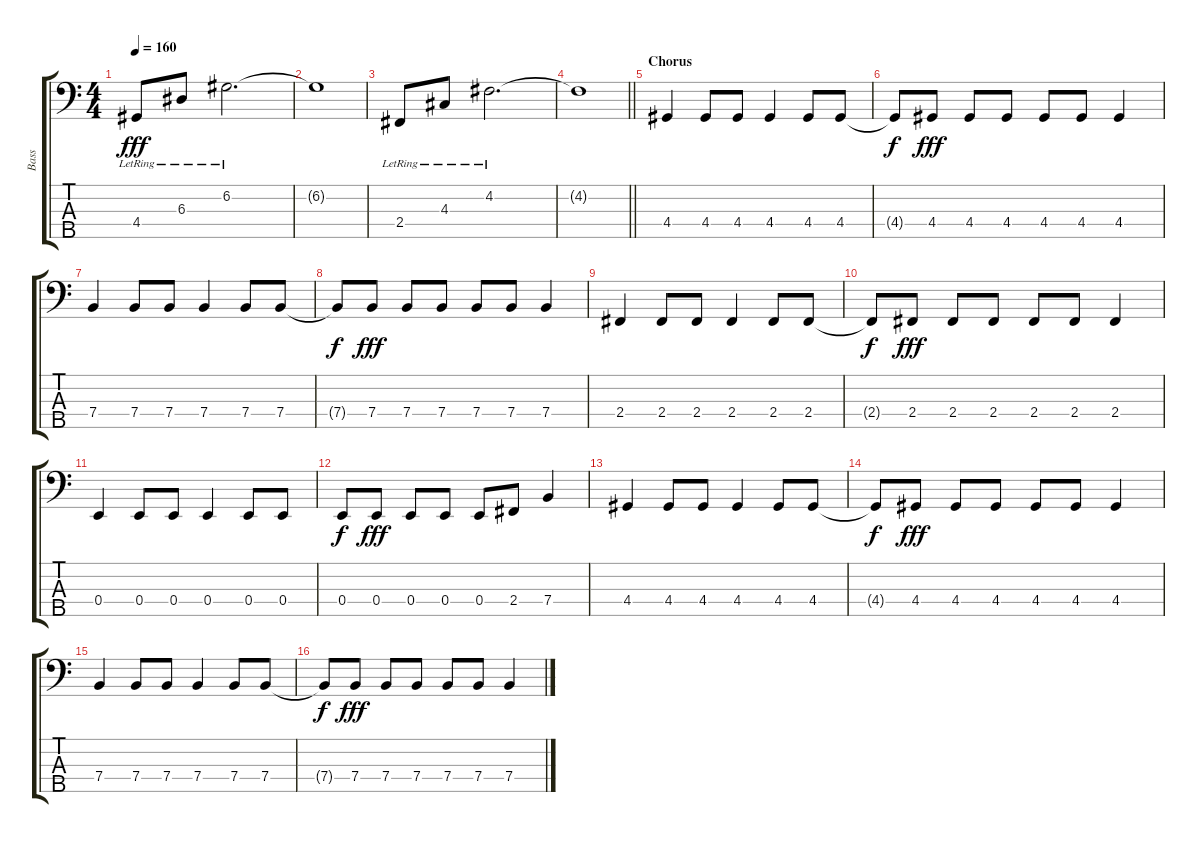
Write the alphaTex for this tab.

\track ("Bass" "Bass") {instrument electricbassfinger}
\staff {score tabs}
\tuning (G2 D2 A1 E1 B0) {hide}
\ts (4 4)
\tempo 160
\clef f4
\ks c
4.4{lr}.8{dy fff} 6.3{lr}.8 6.2{lr}.2{d} |
6.2{t}.1 |
2.4{lr}.8 4.3{lr}.8 4.2{lr}.2{d} |
\barLineRight lightlight
4.2{t}.1 |
\section ("" "Chorus")
4.4.4 4.4.8 4.4.8 4.4.4 4.4.8 4.4.8 |
4.4{t}.8{dy f} 4.4.8{dy fff} 4.4.8 4.4.8 4.4.8 4.4.8 4.4.4 |
7.4.4 7.4.8 7.4.8 7.4.4 7.4.8 7.4.8 |
7.4{t}.8{dy f} 7.4.8{dy fff} 7.4.8 7.4.8 7.4.8 7.4.8 7.4.4 |
2.4.4 2.4.8 2.4.8 2.4.4 2.4.8 2.4.8 |
2.4{t}.8{dy f} 2.4.8{dy fff} 2.4.8 2.4.8 2.4.8 2.4.8 2.4.4 |
0.4.4 0.4.8 0.4.8 0.4.4 0.4.8 0.4.8 |
0.4.8{dy f} 0.4.8{dy fff} 0.4.8 0.4.8 0.4.8 2.4.8 7.4.4 |
4.4.4 4.4.8 4.4.8 4.4.4 4.4.8 4.4.8 |
4.4{t}.8{dy f} 4.4.8{dy fff} 4.4.8 4.4.8 4.4.8 4.4.8 4.4.4 |
7.4.4 7.4.8 7.4.8 7.4.4 7.4.8 7.4.8 |
7.4{t}.8{dy f} 7.4.8{dy fff} 7.4.8 7.4.8 7.4.8 7.4.8 7.4.4
